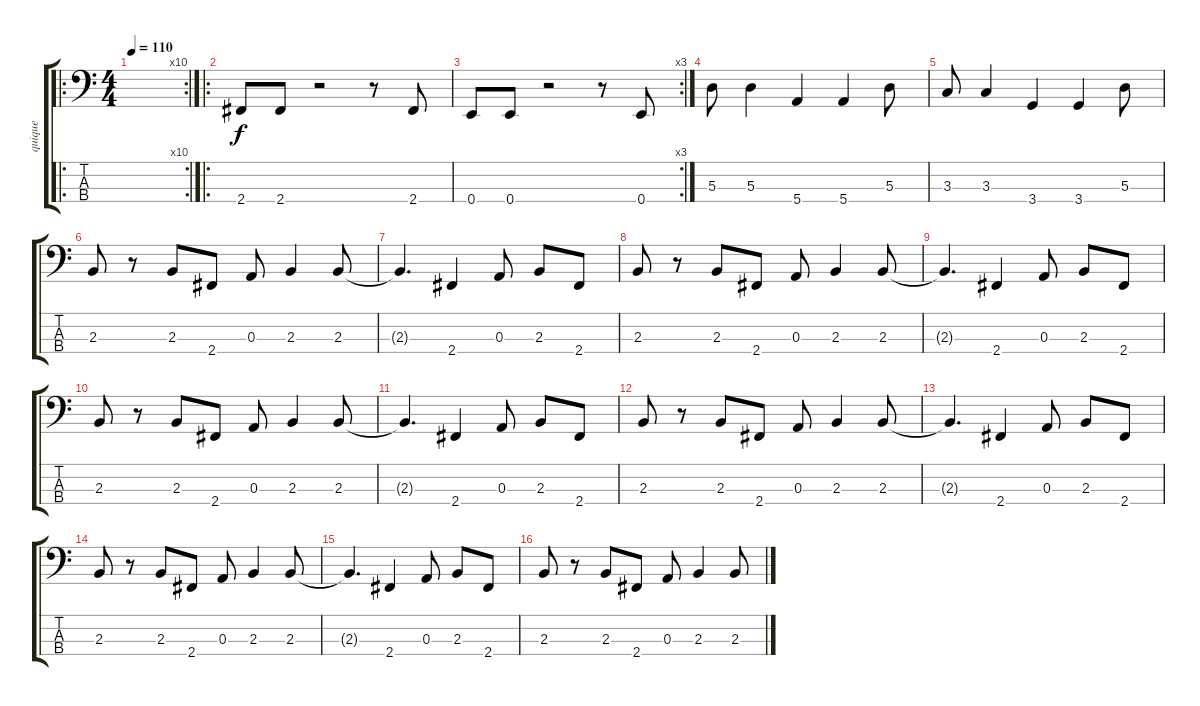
\track ("quique" "quique") {instrument electricbasspick}
\staff {score tabs}
\tuning (G2 D2 A1 E1) {hide}
\ro
\rc 10
\ts (4 4)
\tempo 110
\clef f4
\ks c
|
\ro
2.4.8 2.4.8 r.2 r.8 2.4.8 |
\rc 3
0.4.8 0.4.8 r.2 r.8 0.4.8 |
5.3.8 5.3.4 5.4.4 5.4.4 5.3.8 |
3.3.8 3.3.4 3.4.4 3.4.4 5.3.8 |
2.3.8 r.8 2.3.8 2.4.8 0.3.8 2.3.4 2.3.8 |
2.3{t}.4{d} 2.4.4 0.3.8 2.3.8 2.4.8 |
2.3.8 r.8 2.3.8 2.4.8 0.3.8 2.3.4 2.3.8 |
2.3{t}.4{d} 2.4.4 0.3.8 2.3.8 2.4.8 |
2.3.8 r.8 2.3.8 2.4.8 0.3.8 2.3.4 2.3.8 |
2.3{t}.4{d} 2.4.4 0.3.8 2.3.8 2.4.8 |
2.3.8 r.8 2.3.8 2.4.8 0.3.8 2.3.4 2.3.8 |
2.3{t}.4{d} 2.4.4 0.3.8 2.3.8 2.4.8 |
2.3.8 r.8 2.3.8 2.4.8 0.3.8 2.3.4 2.3.8 |
2.3{t}.4{d} 2.4.4 0.3.8 2.3.8 2.4.8 |
2.3.8 r.8 2.3.8 2.4.8 0.3.8 2.3.4 2.3.8
